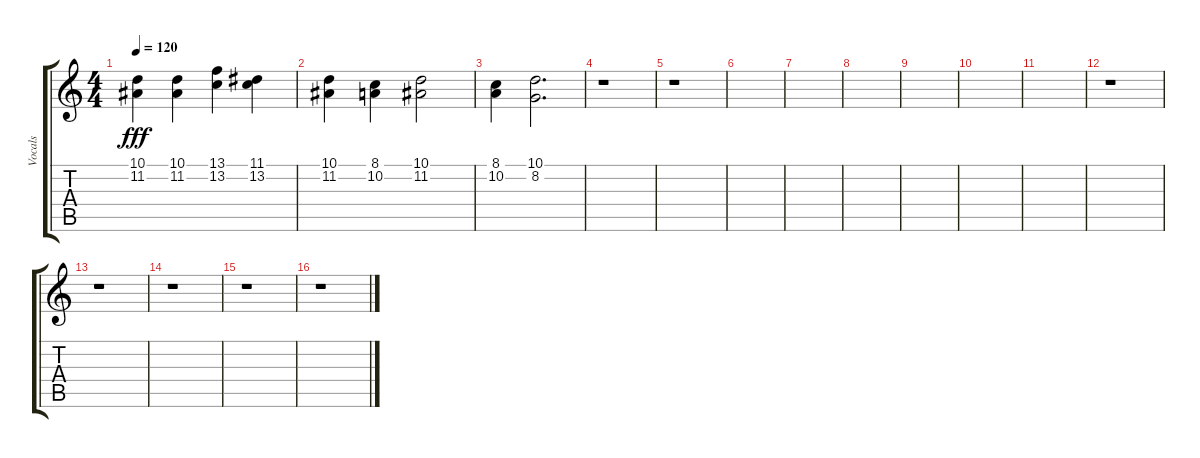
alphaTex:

\track ("Vocals" "Vocals") {instrument lead3calliope}
\staff {score tabs}
\tuning (E4 B3 G3 D3 A2 D2) {hide}
\ts (4 4)
\tempo 120
\clef g2
\ks c
(10.1 11.2).4{dy fff} (10.1 11.2).4 (13.1 13.2).4 (11.1 13.2).4 |
(10.1 11.2).4 (8.1 10.2).4 (10.1 11.2).2 |
(8.1 10.2).4 (10.1 8.2).2{d} |
r.1 |
r.1 |
|
|
|
|
|
|
r.1 |
r.1 |
r.1 |
r.1 |
r.1
